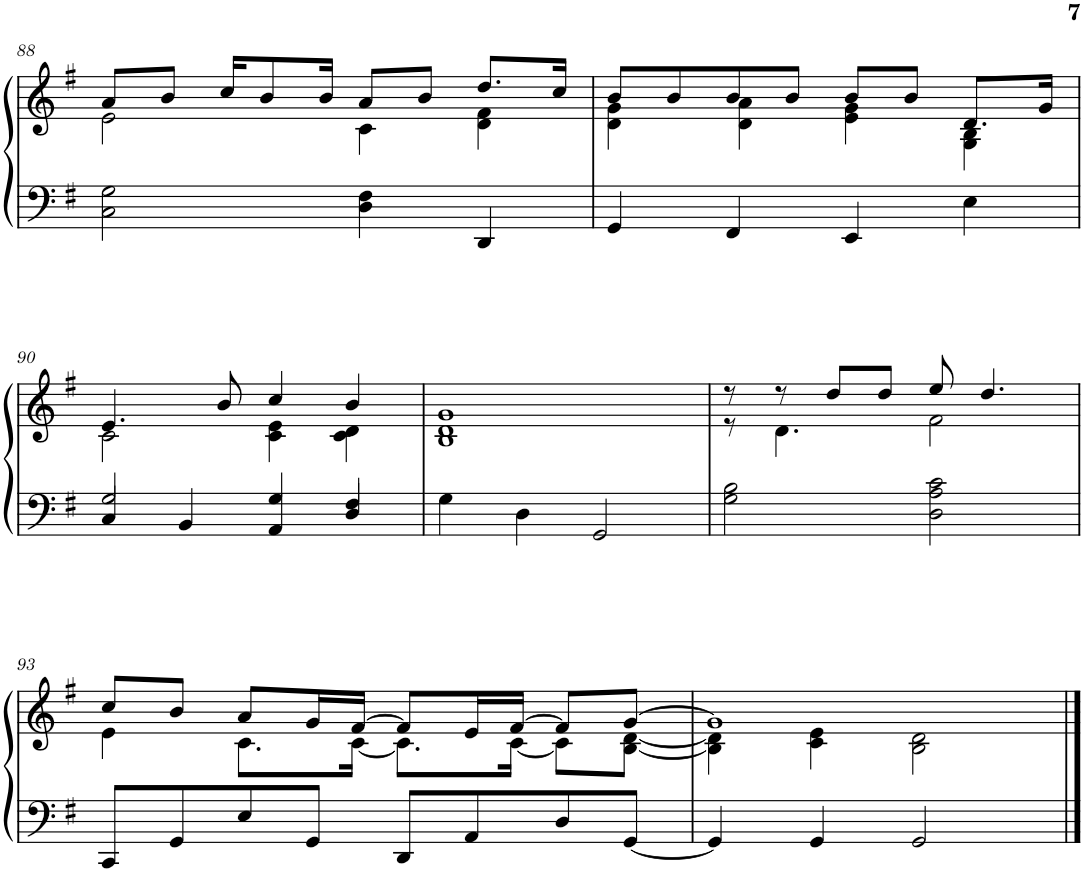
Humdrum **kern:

**kern	**kern
*part1	*part1
*staff2	*staff1
*I"Piano	*
*I'Pno.	*
!!LO:PB:g=z
*clefF4	*clefG2
*k[f#]	*k[f#]
*M4/4	*M4/4
=88	=88
*	*^
2C\ 2G\	8a/L	2e\
.	8b/J	.
.	16cc/KL	.
.	8b/	.
.	16b/Jk	.
4D\ 4F#\	8a/L	4c\
.	8b/J	.
4DD/	8.dd/L	4d\ 4f#\
.	16cc/Jk	.
=89	=89	=89
4GG/	8b/L	4d\ 4g\
.	8b/	.
4FF#/	8b/	4d\ 4a\
.	8b/J	.
4EE/	8b/L	4e\ 4g\
.	8b/J	.
4E\	8.d/L	4G\ 4B\
.	16g/Jk	.
!!LO:LB:g=z	!!
=90	=90	=90
*^	*	*
2G/	4C/	4.e/	2c\
.	4BB/	.	.
.	.	8b/	.
4G/	4AA/	4cc/	4c\ 4e\
4F#/	4D/	4b/	4c\ 4d\
*v	*v	*	*
=91	=91	=91
4G\	1g	1B 1d
4D\	.	.
2GG/	.	.
=92	=92	=92
2G\ 2B\	8r	8r
.	8r	4.d\
.	8dd/L	.
.	8dd/J	.
2D\ 2A\ 2c\	8ee/	2f#\
.	4.dd/	.
!!LO:LB:g=z	!!
=93	=93	=93
8CC/L	8cc/L	4e\
8GG/	8b/J	.
8E/	8a/L	8.c\L
8GG/J	16g/L	.
.	[16f#/JJ	[16c\Jk
8DD/L	8f#/L]	8.c\L]
8AA/	16e/L	.
.	[16f#/JJ	[16c\Jk
8D/	8f#/L]	8c\L]
[8GG/J	[8g/J	[8B\ [8d\J
=94	=94	=94
4GG/]	1g]	4B\] 4d\]
4GG/	.	4c\ 4e\
2GG/	.	2B\ 2d\
*	*v	*v
==	==
*-	*-
